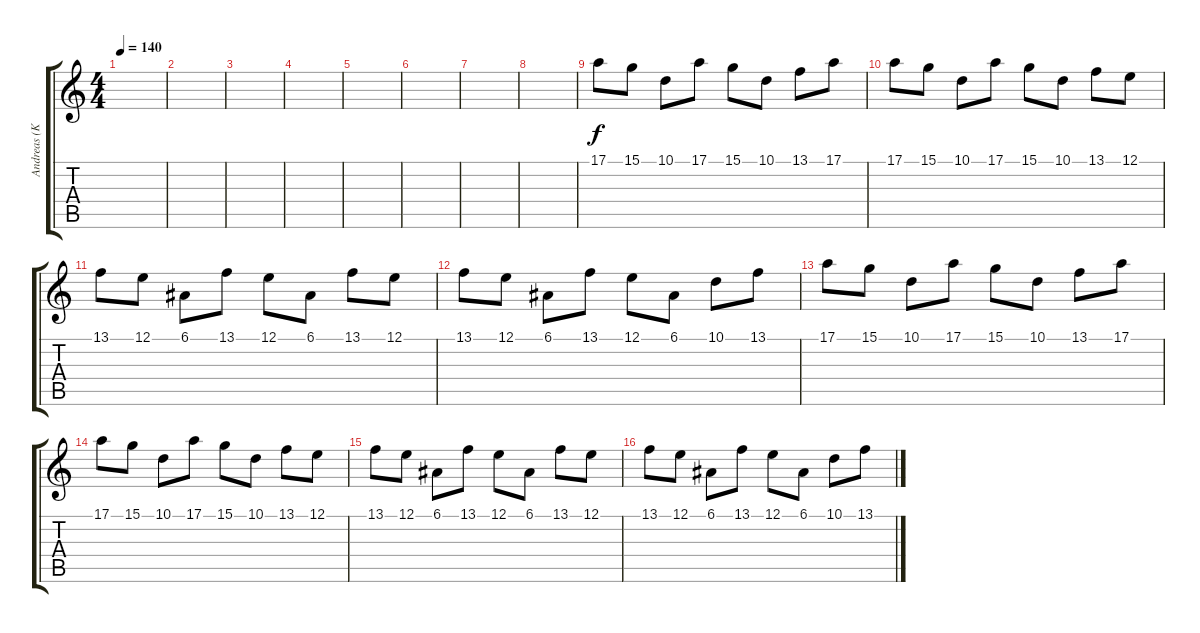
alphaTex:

\track ("Andreas (Keyboard)" "Andreas (K") {instrument orchestralharp}
\staff {score tabs}
\tuning (E4 B3 G3 D3 A2 E2) {hide}
\ts (4 4)
\tempo 140
\clef g2
\ks c
|
|
|
|
|
|
|
|
17.1.8 15.1.8 10.1.8 17.1.8 15.1.8 10.1.8 13.1.8 17.1.8 |
17.1.8 15.1.8 10.1.8 17.1.8 15.1.8 10.1.8 13.1.8 12.1.8 |
13.1.8 12.1.8 6.1.8 13.1.8 12.1.8 6.1.8 13.1.8 12.1.8 |
13.1.8 12.1.8 6.1.8 13.1.8 12.1.8 6.1.8 10.1.8 13.1.8 |
17.1.8 15.1.8 10.1.8 17.1.8 15.1.8 10.1.8 13.1.8 17.1.8 |
17.1.8 15.1.8 10.1.8 17.1.8 15.1.8 10.1.8 13.1.8 12.1.8 |
13.1.8 12.1.8 6.1.8 13.1.8 12.1.8 6.1.8 13.1.8 12.1.8 |
13.1.8 12.1.8 6.1.8 13.1.8 12.1.8 6.1.8 10.1.8 13.1.8
